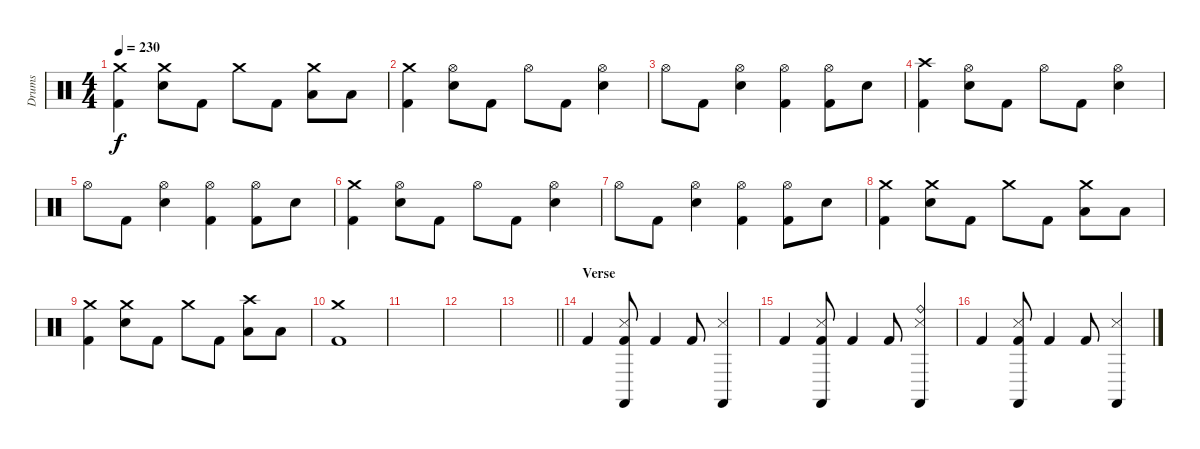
\track ("Drums" "Drums") {instrument percussion}
\staff {score}
\articulation defaults
\ts (4 4)
\tempo 230
\clef neutral
\ks c
("Crash medium (hit)" "Kick (hit) 2").4{dy f} ("Crash medium (hit)" "Electric Snare (hit)").8 "Kick (hit) 2".8 "Crash medium (hit)".8 "Kick (hit) 2".8 ("Crash medium (hit)" "Low Tom (hit)").8 "Low Tom (hit)".8 |
("Crash medium (hit)" "Kick (hit) 2").4 ("Hi-Hat (open)" "Electric Snare (hit)").8 "Kick (hit) 2".8 "Hi-Hat (open)".8 "Kick (hit) 2".8 ("Hi-Hat (open)" "Electric Snare (hit)").4 |
"Hi-Hat (open)".8 "Kick (hit) 2".8 ("Hi-Hat (open)" "Electric Snare (hit)").4 ("Hi-Hat (open)" "Kick (hit) 2").4 ("Hi-Hat (open)" "Kick (hit) 2").8 "Electric Snare (hit)".8 |
("Crash high (hit)" "Kick (hit) 2").4 ("Hi-Hat (open)" "Electric Snare (hit)").8 "Kick (hit) 2".8 "Hi-Hat (open)".8 "Kick (hit) 2".8 ("Hi-Hat (open)" "Electric Snare (hit)").4 |
"Hi-Hat (open)".8 "Kick (hit) 2".8 ("Hi-Hat (open)" "Electric Snare (hit)").4 ("Hi-Hat (open)" "Kick (hit) 2").4 ("Hi-Hat (open)" "Kick (hit) 2").8 "Electric Snare (hit)".8 |
("Crash medium (hit)" "Kick (hit) 2").4 ("Hi-Hat (open)" "Electric Snare (hit)").8 "Kick (hit) 2".8 "Hi-Hat (open)".8 "Kick (hit) 2".8 ("Hi-Hat (open)" "Electric Snare (hit)").4 |
"Hi-Hat (open)".8 "Kick (hit) 2".8 ("Hi-Hat (open)" "Electric Snare (hit)").4 ("Hi-Hat (open)" "Kick (hit) 2").4 ("Hi-Hat (open)" "Kick (hit) 2").8 "Electric Snare (hit)".8 |
("Crash medium (hit)" "Kick (hit) 2").4 ("Crash medium (hit)" "Electric Snare (hit)").8 "Kick (hit) 2".8 "Crash medium (hit)".8 "Kick (hit) 2".8 ("Crash medium (hit)" "Low Tom (hit)").8 "Low Tom (hit)".8 |
("Crash medium (hit)" "Kick (hit) 2").4 ("Crash medium (hit)" "Electric Snare (hit)").8 "Kick (hit) 2".8 "Crash medium (hit)".8 "Kick (hit) 2".8 ("Crash high (hit)" "Low Tom (hit)").8 "Low Tom (hit)".8 |
("Crash medium (hit)" "Kick (hit) 2").1 |
|
|
\barLineRight lightlight
|
\section ("" "Verse")
"Kick (hit) 2".4{volume 8} ("Castanets (hit)" "Metronome (hit)" "Kick (hit) 2").8 "Kick (hit) 2".4 "Kick (hit) 2".8 ("Castanets (hit)" "Metronome (hit)").4 |
"Kick (hit) 2".4 ("Castanets (hit)" "Metronome (hit)" "Kick (hit) 2").8 "Kick (hit) 2".4 "Kick (hit) 2".8 ("Ride (bell)" "Castanets (hit)" "Metronome (hit)").4 |
"Kick (hit) 2".4 ("Castanets (hit)" "Metronome (hit)" "Kick (hit) 2").8 "Kick (hit) 2".4 "Kick (hit) 2".8 ("Castanets (hit)" "Metronome (hit)").4
